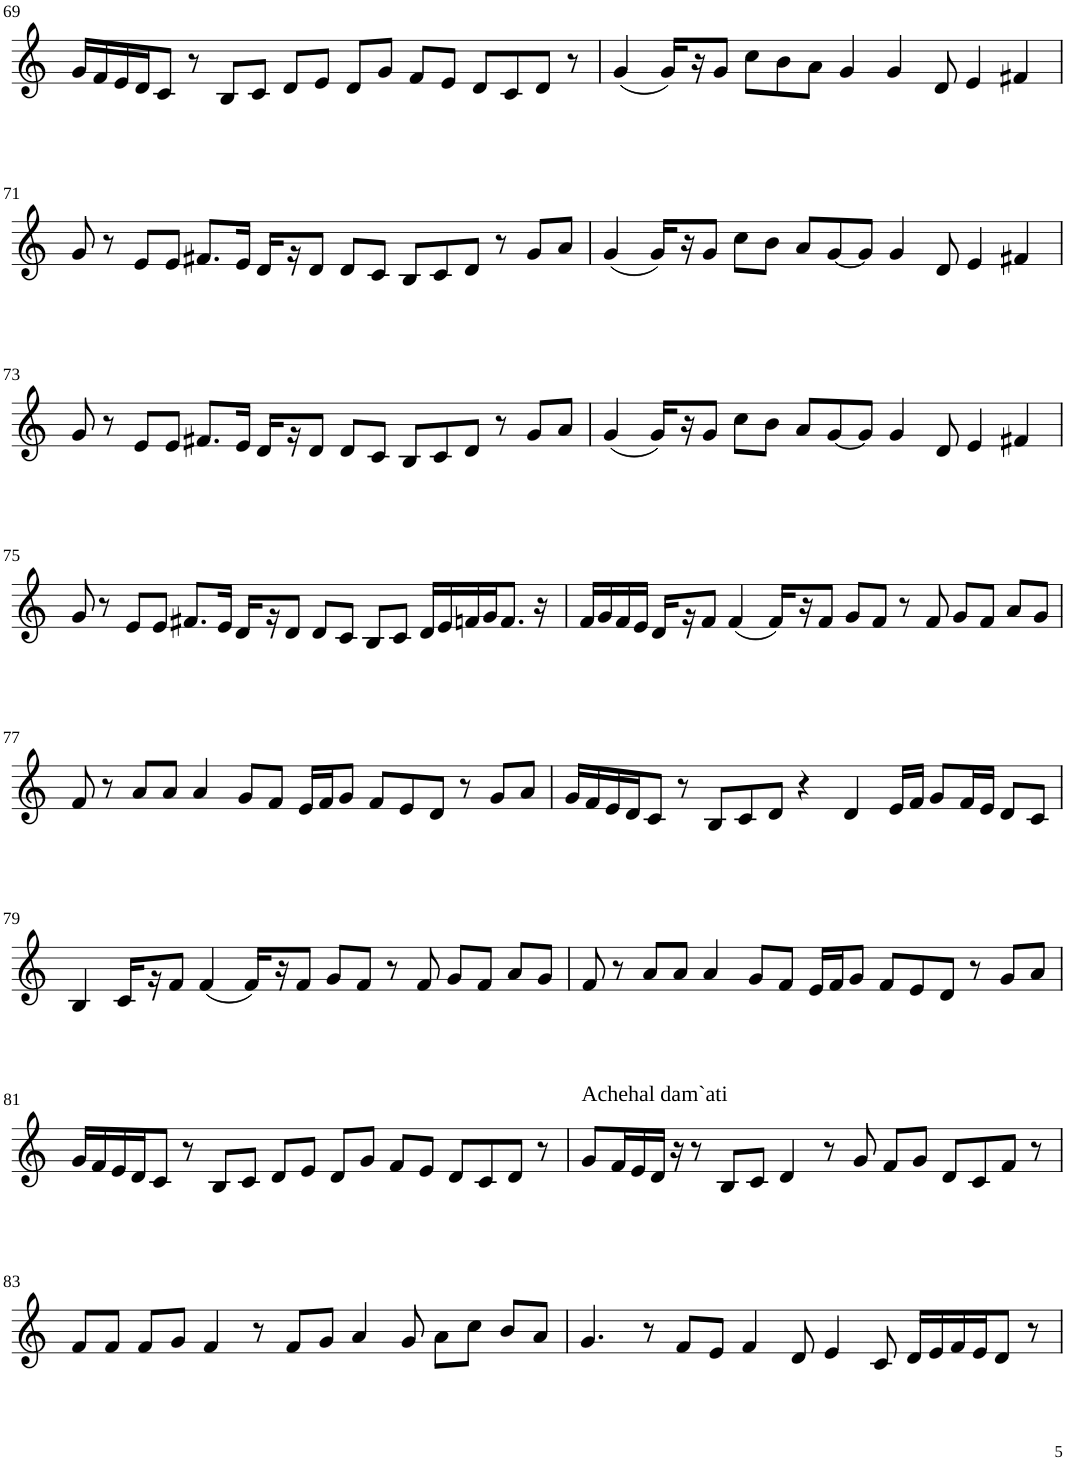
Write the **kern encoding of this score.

**kern
*part1
*staff1
*I"Violin
!!LO:PB:g=z
*clefG2
*k[]
*M8/4
=69
16g/LL
16f/
16e/
16d/J
8c/J
8r
8B/L
8c/J
8d/L
8e/J
8d/L
8g/J
8f/L
8e/J
8d/L
8c/
8d/J
8r
=70
(4g/
16g/LL)
16r
8g/J
8cc\L
8b\
8a\J
4g/
4g/
8d/
4e/
4f#X/
!!LO:LB:g=z
=71
8g/
8r
8e/L
8e/J
8.f#X/L
16e/Jk
16d/LL
16r
8d/J
8d/L
8c/J
8B/L
8c/
8d/J
8r
8g/L
8a/J
=72
(4g/
16g/LL)
16r
8g/J
8cc\L
8b\J
8a/L
[8g/
8g/J]
4g/
8d/
4e/
4f#X/
!!LO:LB:g=z
=73
8g/
8r
8e/L
8e/J
8.f#X/L
16e/Jk
16d/LL
16r
8d/J
8d/L
8c/J
8B/L
8c/
8d/J
8r
8g/L
8a/J
=74
(4g/
16g/LL)
16r
8g/J
8cc\L
8b\J
8a/L
[8g/
8g/J]
4g/
8d/
4e/
4f#X/
!!LO:LB:g=z
=75
8g/
8r
8e/L
8e/J
8.f#X/L
16e/Jk
16d/LL
16r
8d/J
8d/L
8c/J
8B/L
8c/J
16d/LL
16e/
16fn/
16g/J
8.f/J
16r
=76
16f/LL
16g/
16f/
16e/JJ
16d/LL
16r
8f/J
(4f/
16f/LL)
16r
8f/J
8g/L
8f/J
8r
8f/
8g/L
8f/J
8a/L
8g/J
!!LO:LB:g=z
=77
8f/
8r
8a/L
8a/J
4a/
8g/L
8f/J
16e/LL
16f/J
8g/J
8f/L
8e/
8d/J
8r
8g/L
8a/J
=78
16g/LL
16f/
16e/
16d/J
8c/J
8r
8B/L
8c/
8d/J
4r
4d/
16e/LL
16f/JJ
8g/L
16f/L
16e/JJ
8d/L
8c/J
!!LO:LB:g=z
=79
4B/
16c/LL
16r
8f/J
(4f/
16f/LL)
16r
8f/J
8g/L
8f/J
8r
8f/
8g/L
8f/J
8a/L
8g/J
=80
8f/
8r
8a/L
8a/J
4a/
8g/L
8f/J
16e/LL
16f/J
8g/J
8f/L
8e/
8d/J
8r
8g/L
8a/J
!!LO:LB:g=z
=81
16g/LL
16f/
16e/
16d/J
8c/J
8r
8B/L
8c/J
8d/L
8e/J
8d/L
8g/J
8f/L
8e/J
8d/L
8c/
8d/J
8r
=82
!LO:TX:a:t=Achehal dam`ati
8g/L
16f/L
16e/
16d/JJ
16r
8r
8B/L
8c/J
4d/
8r
8g/
8f/L
8g/J
8d/L
8c/
8f/J
8r
!!LO:LB:g=z
=83
8f/L
8f/J
8f/L
8g/J
4f/
8r
8f/L
8g/J
4a/
8g/
8a\L
8cc\J
8b/L
8a/J
=84
4.g/
8r
8f/L
8e/J
4f/
8d/
4e/
8c/
16d/LL
16e/
16f/
16e/J
8d/J
8r
=
*-
